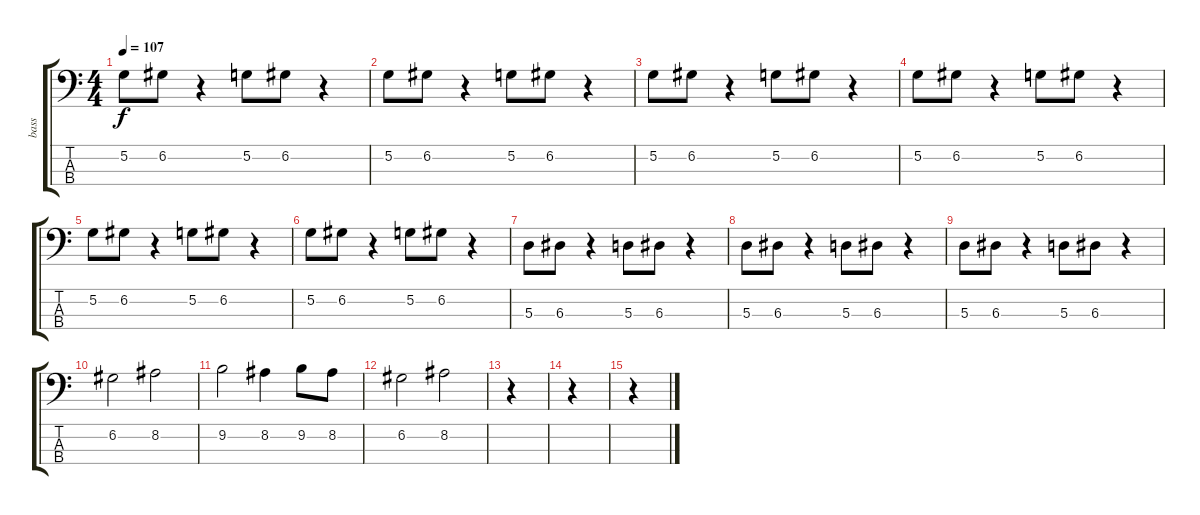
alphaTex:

\track ("bass" "bass") {instrument electricbassfinger}
\staff {score tabs}
\tuning (G2 D2 A1 E1) {hide}
\ts (4 4)
\tempo 107
\clef f4
\ks c
5.2.8{dy f} 6.2.8 r.4 5.2.8 6.2.8 r.4 |
5.2.8 6.2.8 r.4 5.2.8 6.2.8 r.4 |
5.2.8 6.2.8 r.4 5.2.8 6.2.8 r.4 |
5.2.8 6.2.8 r.4 5.2.8 6.2.8 r.4 |
5.2.8 6.2.8 r.4 5.2.8 6.2.8 r.4 |
5.2.8 6.2.8 r.4 5.2.8 6.2.8 r.4 |
5.3.8 6.3.8 r.4 5.3.8 6.3.8 r.4 |
5.3.8 6.3.8 r.4 5.3.8 6.3.8 r.4 |
5.3.8 6.3.8 r.4 5.3.8 6.3.8 r.4 |
6.2.2 8.2.2 |
9.2.2 8.2.4 9.2.8 8.2.8 |
6.2.2 8.2.2 |
r.4 |
r.4 |
r.4
